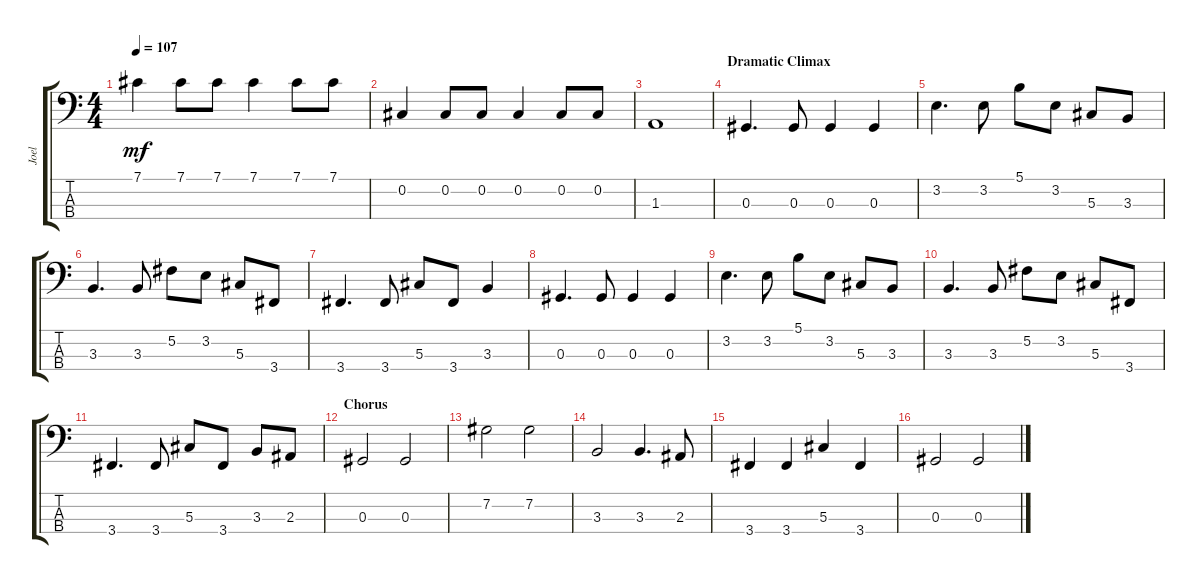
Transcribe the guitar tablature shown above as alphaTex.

\track ("Joel" "Joel") {instrument electricbassfinger}
\staff {score tabs}
\tuning (Gb2 Db2 Ab1 Eb1) {hide}
\ts (4 4)
\tempo 107
\clef f4
\ks c
7.1.4{dy mf} 7.1.8 7.1.8 7.1.4 7.1.8 7.1.8 |
0.2.4 0.2.8 0.2.8 0.2.4 0.2.8 0.2.8 |
1.3.1 |
\section ("" "Dramatic Climax")
0.3.4{d} 0.3.8 0.3.4 0.3.4 |
3.2.4{d} 3.2.8 5.1.8 3.2.8 5.3.8 3.3.8 |
3.3.4{d} 3.3.8 5.2.8 3.2.8 5.3.8 3.4.8 |
3.4.4{d} 3.4.8 5.3.8 3.4.8 3.3.4 |
0.3.4{d} 0.3.8 0.3.4 0.3.4 |
3.2.4{d} 3.2.8 5.1.8 3.2.8 5.3.8 3.3.8 |
3.3.4{d} 3.3.8 5.2.8 3.2.8 5.3.8 3.4.8 |
3.4.4{d} 3.4.8 5.3.8 3.4.8 3.3.8 2.3.8 |
\section ("" "Chorus")
0.3.2 0.3.2 |
7.2.2 7.2.2 |
3.3.2 3.3.4{d} 2.3.8 |
3.4.4 3.4.4 5.3.4 3.4.4 |
0.3.2 0.3.2
